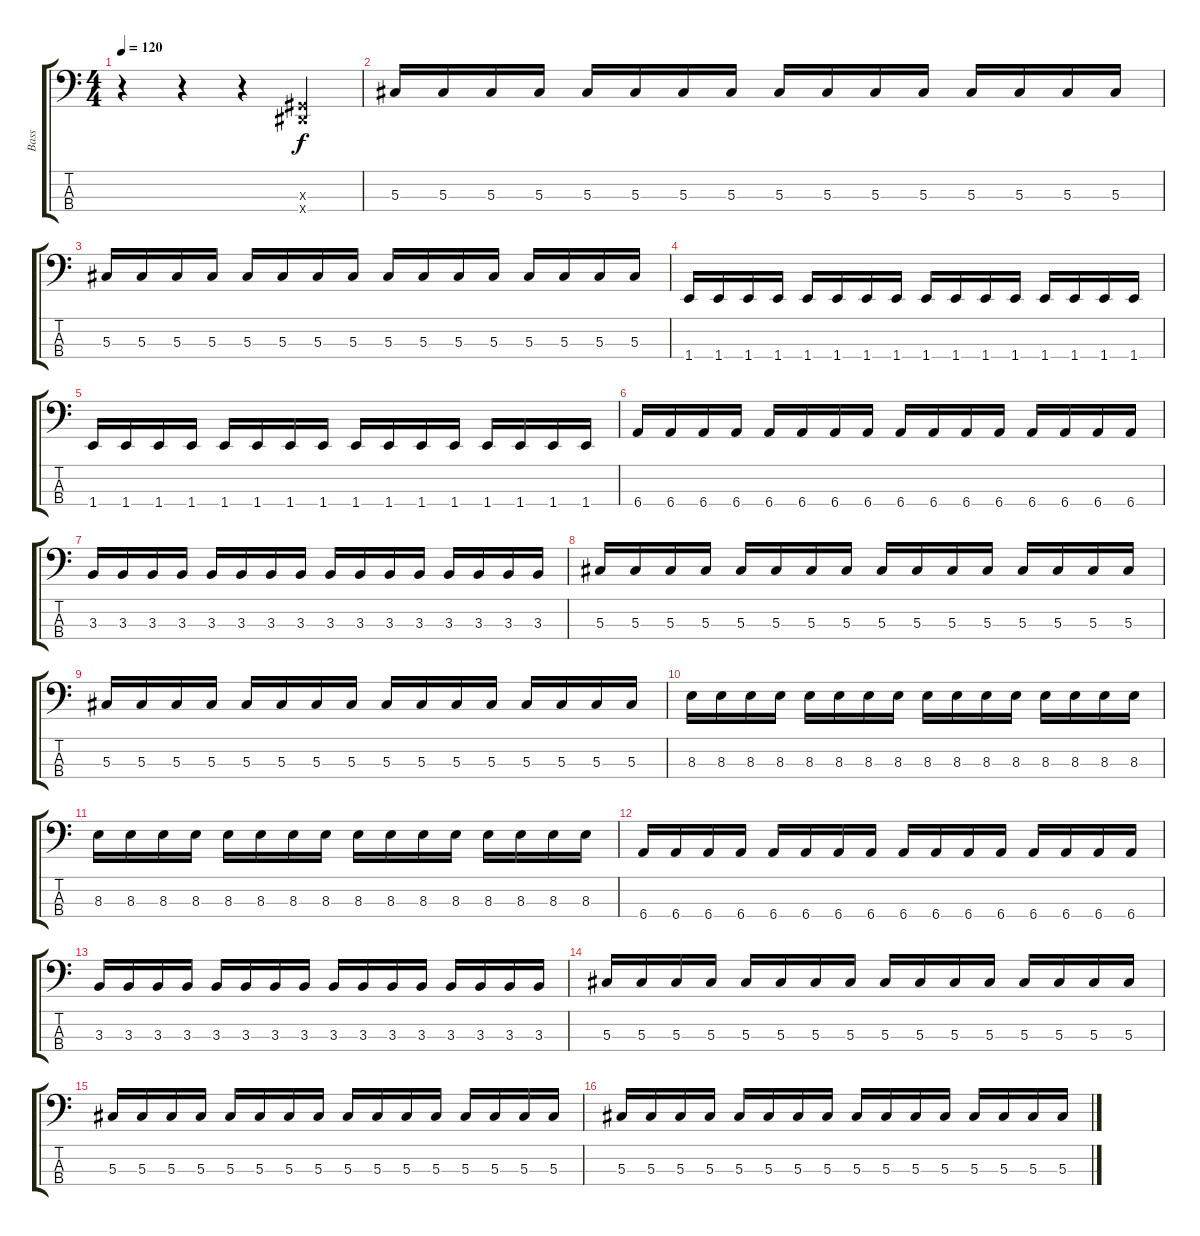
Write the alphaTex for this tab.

\track ("Bass" "Bass") {instrument electricbasspick}
\staff {score tabs}
\tuning (Gb2 Db2 Ab1 Eb1) {hide}
\ts (4 4)
\tempo 120
\clef f4
\ks c
r.4{dy f instrument electricbasspick} r.4 r.4 (0.3{x} 0.4{x}).4 |
5.3.16 5.3.16 5.3.16 5.3.16 5.3.16 5.3.16 5.3.16 5.3.16 5.3.16 5.3.16 5.3.16 5.3.16 5.3.16 5.3.16 5.3.16 5.3.16 |
5.3.16 5.3.16 5.3.16 5.3.16 5.3.16 5.3.16 5.3.16 5.3.16 5.3.16 5.3.16 5.3.16 5.3.16 5.3.16 5.3.16 5.3.16 5.3.16 |
1.4.16 1.4.16 1.4.16 1.4.16 1.4.16 1.4.16 1.4.16 1.4.16 1.4.16 1.4.16 1.4.16 1.4.16 1.4.16 1.4.16 1.4.16 1.4.16 |
1.4.16 1.4.16 1.4.16 1.4.16 1.4.16 1.4.16 1.4.16 1.4.16 1.4.16 1.4.16 1.4.16 1.4.16 1.4.16 1.4.16 1.4.16 1.4.16 |
6.4.16 6.4.16 6.4.16 6.4.16 6.4.16 6.4.16 6.4.16 6.4.16 6.4.16 6.4.16 6.4.16 6.4.16 6.4.16 6.4.16 6.4.16 6.4.16 |
3.3.16 3.3.16 3.3.16 3.3.16 3.3.16 3.3.16 3.3.16 3.3.16 3.3.16 3.3.16 3.3.16 3.3.16 3.3.16 3.3.16 3.3.16 3.3.16 |
5.3.16 5.3.16 5.3.16 5.3.16 5.3.16 5.3.16 5.3.16 5.3.16 5.3.16 5.3.16 5.3.16 5.3.16 5.3.16 5.3.16 5.3.16 5.3.16 |
5.3.16 5.3.16 5.3.16 5.3.16 5.3.16 5.3.16 5.3.16 5.3.16 5.3.16 5.3.16 5.3.16 5.3.16 5.3.16 5.3.16 5.3.16 5.3.16 |
8.3.16 8.3.16 8.3.16 8.3.16 8.3.16 8.3.16 8.3.16 8.3.16 8.3.16 8.3.16 8.3.16 8.3.16 8.3.16 8.3.16 8.3.16 8.3.16 |
8.3.16 8.3.16 8.3.16 8.3.16 8.3.16 8.3.16 8.3.16 8.3.16 8.3.16 8.3.16 8.3.16 8.3.16 8.3.16 8.3.16 8.3.16 8.3.16 |
6.4.16 6.4.16 6.4.16 6.4.16 6.4.16 6.4.16 6.4.16 6.4.16 6.4.16 6.4.16 6.4.16 6.4.16 6.4.16 6.4.16 6.4.16 6.4.16 |
3.3.16 3.3.16 3.3.16 3.3.16 3.3.16 3.3.16 3.3.16 3.3.16 3.3.16 3.3.16 3.3.16 3.3.16 3.3.16 3.3.16 3.3.16 3.3.16 |
5.3.16 5.3.16 5.3.16 5.3.16 5.3.16 5.3.16 5.3.16 5.3.16 5.3.16 5.3.16 5.3.16 5.3.16 5.3.16 5.3.16 5.3.16 5.3.16 |
5.3.16 5.3.16 5.3.16 5.3.16 5.3.16 5.3.16 5.3.16 5.3.16 5.3.16 5.3.16 5.3.16 5.3.16 5.3.16 5.3.16 5.3.16 5.3.16 |
5.3.16 5.3.16 5.3.16 5.3.16 5.3.16 5.3.16 5.3.16 5.3.16 5.3.16 5.3.16 5.3.16 5.3.16 5.3.16 5.3.16 5.3.16 5.3.16
